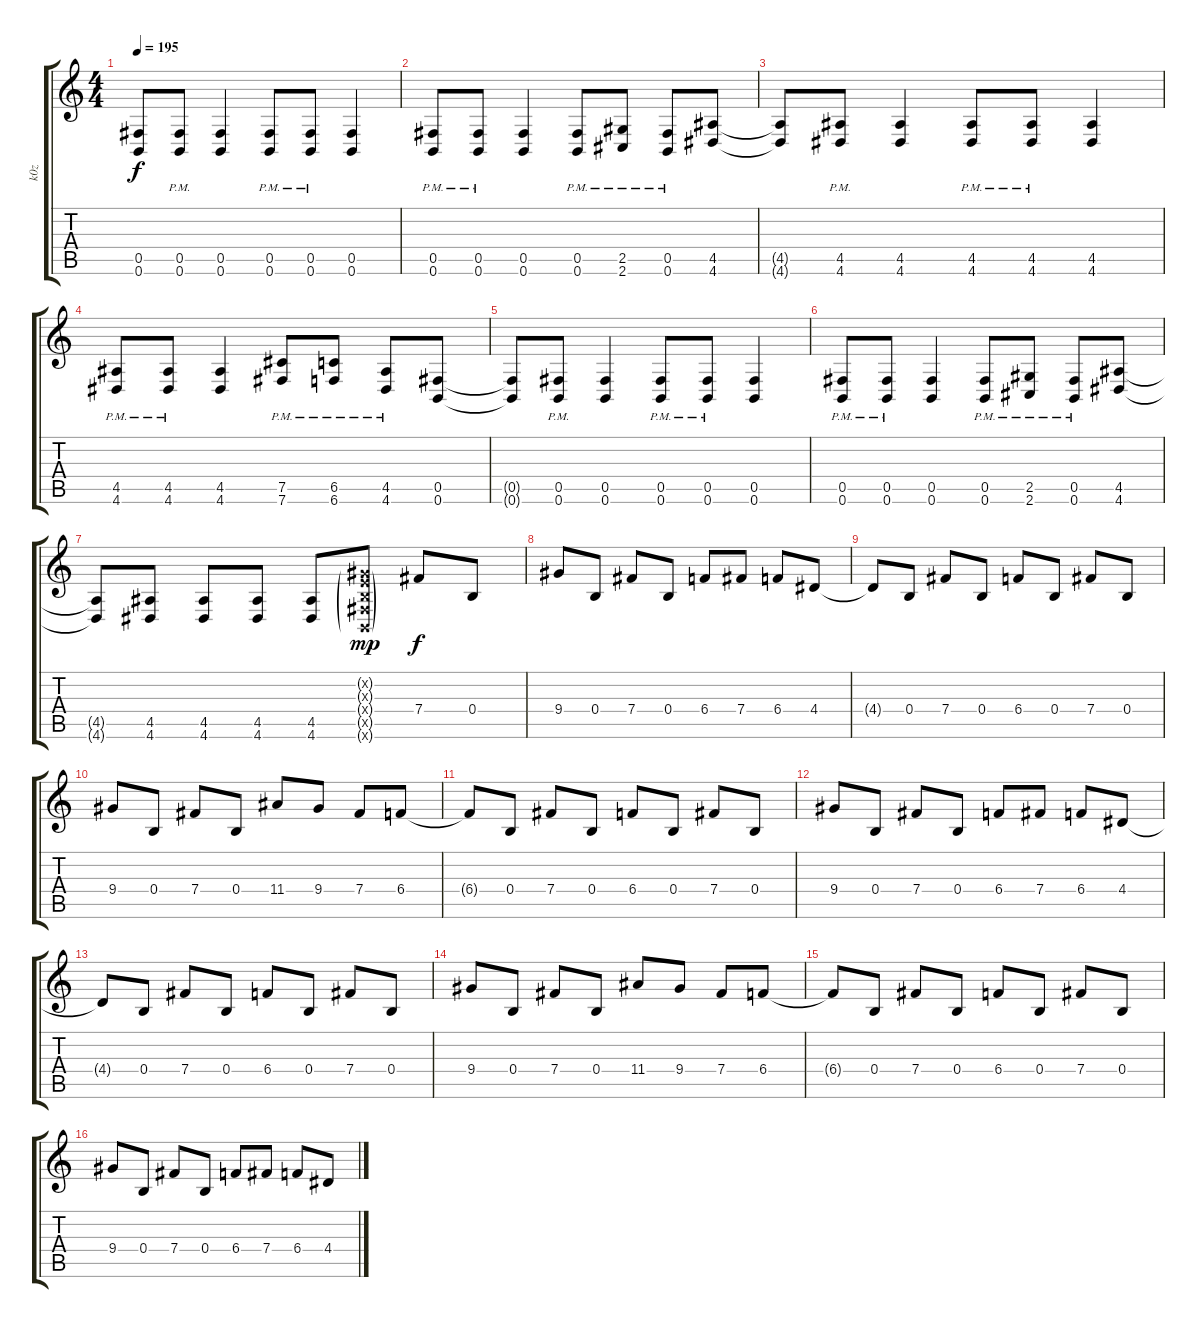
\track ("k0z" "k0z") {instrument distortionguitar}
\staff {score tabs}
\tuning (Db4 Ab3 E3 B2 Gb2 B1) {hide}
\ts (4 4)
\tempo 195
\clef g2
\ks c
(0.5{t} 0.6{t}).8{dy f} (0.5{pm} 0.6{pm}).8 (0.5 0.6).4 (0.5{pm} 0.6{pm}).8 (0.5{pm} 0.6{pm}).8 (0.5 0.6).4 |
(0.5{pm} 0.6{pm}).8 (0.5{pm} 0.6{pm}).8 (0.5 0.6).4 (0.5{pm} 0.6{pm}).8 (2.5{pm} 2.6{pm}).8 (0.5{pm} 0.6{pm}).8 (4.5 4.6).8 |
(4.5{t} 4.6{t}).8 (4.5{pm} 4.6{pm}).8 (4.5 4.6).4 (4.5{pm} 4.6{pm}).8 (4.5{pm} 4.6{pm}).8 (4.5 4.6).4 |
(4.5{pm} 4.6{pm}).8 (4.5{pm} 4.6{pm}).8 (4.5 4.6).4 (7.5{pm} 7.6{pm}).8 (6.5{pm} 6.6{pm}).8 (4.5{pm} 4.6{pm}).8 (0.5 0.6).8 |
(0.5{t} 0.6{t}).8 (0.5{pm} 0.6{pm}).8 (0.5 0.6).4 (0.5{pm} 0.6{pm}).8 (0.5{pm} 0.6{pm}).8 (0.5 0.6).4 |
(0.5{pm} 0.6{pm}).8 (0.5{pm} 0.6{pm}).8 (0.5 0.6).4 (0.5{pm} 0.6{pm}).8 (2.5{pm} 2.6{pm}).8 (0.5{pm} 0.6{pm}).8 (4.5 4.6).8 |
(4.5{t} 4.6{t}).8 (4.5 4.6).8 (4.5 4.6).8 (4.5 4.6).8 (4.5 4.6).8 (0.2{g x} 0.3{g x} 0.4{g x} 0.5{g x} 0.6{g x}).8{dy mp} 7.4.8{dy f} 0.4.8 |
9.4.8 0.4.8 7.4.8 0.4.8 6.4.8 7.4.8 6.4.8 4.4.8 |
4.4{t}.8 0.4.8 7.4.8 0.4.8 6.4.8 0.4.8 7.4.8 0.4.8 |
9.4.8 0.4.8 7.4.8 0.4.8 11.4.8 9.4.8 7.4.8 6.4.8 |
6.4{t}.8 0.4.8 7.4.8 0.4.8 6.4.8 0.4.8 7.4.8 0.4.8 |
9.4.8 0.4.8 7.4.8 0.4.8 6.4.8 7.4.8 6.4.8 4.4.8 |
4.4{t}.8 0.4.8 7.4.8 0.4.8 6.4.8 0.4.8 7.4.8 0.4.8 |
9.4.8 0.4.8 7.4.8 0.4.8 11.4.8 9.4.8 7.4.8 6.4.8 |
6.4{t}.8 0.4.8 7.4.8 0.4.8 6.4.8 0.4.8 7.4.8 0.4.8 |
9.4.8 0.4.8 7.4.8 0.4.8 6.4.8 7.4.8 6.4.8 4.4.8
